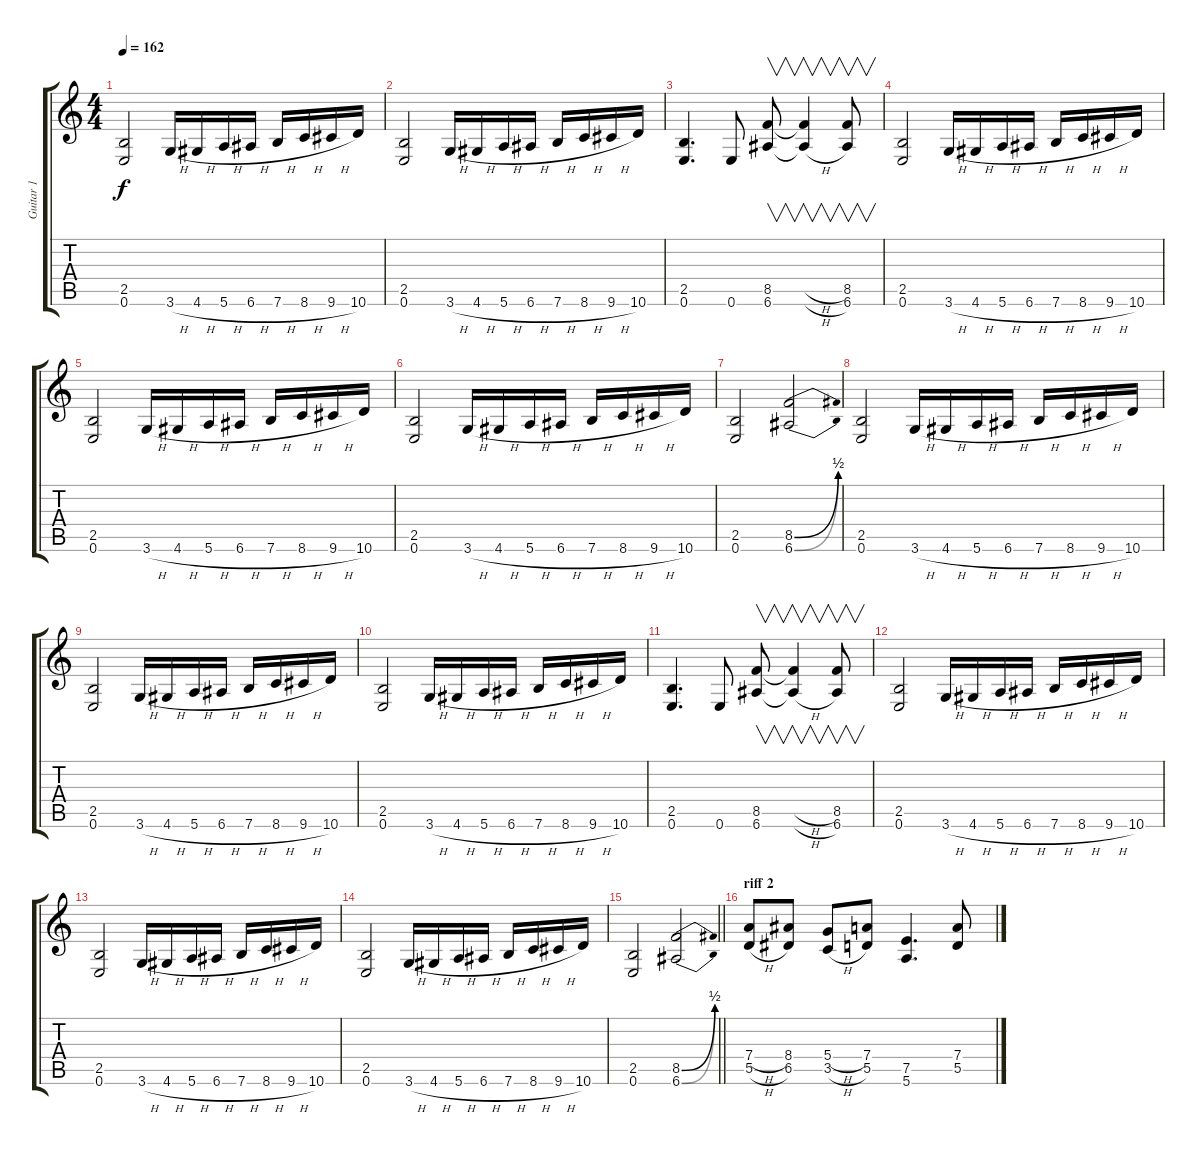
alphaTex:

\track ("Guitar 1" "Guitar 1") {instrument distortionguitar}
\staff {score tabs}
\tuning (E4 B3 G3 D3 A2 E2) {hide}
\ts (4 4)
\tempo 162
\clef g2
\ks c
(2.5 0.6).2{dy f} 3.6{h}.16 4.6{h}.16 5.6{h}.16 6.6{h}.16 7.6{h}.16 8.6{h}.16 9.6{h}.16 10.6.16 |
(2.5 0.6).2 3.6{h}.16 4.6{h}.16 5.6{h}.16 6.6{h}.16 7.6{h}.16 8.6{h}.16 9.6{h}.16 10.6.16 |
(2.5 0.6).4{d} 0.6.8 (8.5 6.6).8{v} (8.5{h t} 6.6{h t}).4{v} (8.5 6.6).8{v} |
(2.5 0.6).2 3.6{h}.16 4.6{h}.16 5.6{h}.16 6.6{h}.16 7.6{h}.16 8.6{h}.16 9.6{h}.16 10.6.16 |
(2.5 0.6).2 3.6{h}.16 4.6{h}.16 5.6{h}.16 6.6{h}.16 7.6{h}.16 8.6{h}.16 9.6{h}.16 10.6.16 |
(2.5 0.6).2 3.6{h}.16 4.6{h}.16 5.6{h}.16 6.6{h}.16 7.6{h}.16 8.6{h}.16 9.6{h}.16 10.6.16 |
(2.5 0.6).2 (8.5{be (bend 0 0 60 2)} 6.6{be (bend 0 0 60 2)}).2 |
(2.5 0.6).2 3.6{h}.16 4.6{h}.16 5.6{h}.16 6.6{h}.16 7.6{h}.16 8.6{h}.16 9.6{h}.16 10.6.16 |
(2.5 0.6).2 3.6{h}.16 4.6{h}.16 5.6{h}.16 6.6{h}.16 7.6{h}.16 8.6{h}.16 9.6{h}.16 10.6.16 |
(2.5 0.6).2 3.6{h}.16 4.6{h}.16 5.6{h}.16 6.6{h}.16 7.6{h}.16 8.6{h}.16 9.6{h}.16 10.6.16 |
(2.5 0.6).4{d} 0.6.8 (8.5 6.6).8{v} (8.5{h t} 6.6{h t}).4{v} (8.5 6.6).8{v} |
(2.5 0.6).2 3.6{h}.16 4.6{h}.16 5.6{h}.16 6.6{h}.16 7.6{h}.16 8.6{h}.16 9.6{h}.16 10.6.16 |
(2.5 0.6).2 3.6{h}.16 4.6{h}.16 5.6{h}.16 6.6{h}.16 7.6{h}.16 8.6{h}.16 9.6{h}.16 10.6.16 |
(2.5 0.6).2 3.6{h}.16 4.6{h}.16 5.6{h}.16 6.6{h}.16 7.6{h}.16 8.6{h}.16 9.6{h}.16 10.6.16 |
\barLineRight lightlight
(2.5 0.6).2 (8.5{be (bend 0 0 60 2)} 6.6{be (bend 0 0 60 2)}).2 |
\section ("" "riff 2")
(7.4{h} 5.5{h}).8 (8.4 6.5).8 (5.4{h} 3.5{h}).8 (7.4 5.5).8 (7.5 5.6).4{d} (7.4 5.5).8
